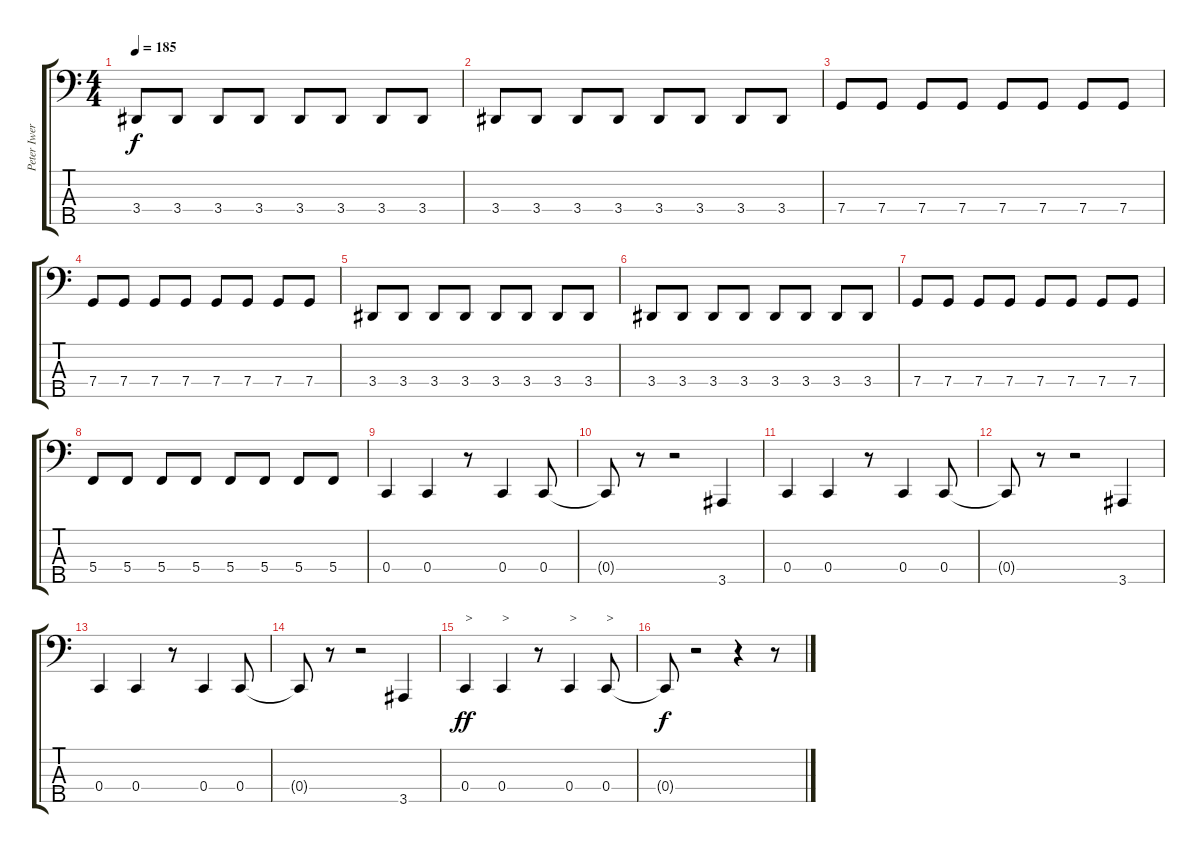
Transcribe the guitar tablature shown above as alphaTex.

\track ("Peter Iwers" "Peter Iwer") {instrument electricbassfinger}
\staff {score tabs}
\tuning (Eb2 Bb1 F1 C1 G0) {hide}
\ts (4 4)
\tempo 185
\clef f4
\ks c
3.4.8{dy f} 3.4.8 3.4.8 3.4.8 3.4.8 3.4.8 3.4.8 3.4.8 |
3.4.8 3.4.8 3.4.8 3.4.8 3.4.8 3.4.8 3.4.8 3.4.8 |
7.4.8 7.4.8 7.4.8 7.4.8 7.4.8 7.4.8 7.4.8 7.4.8 |
7.4.8 7.4.8 7.4.8 7.4.8 7.4.8 7.4.8 7.4.8 7.4.8 |
3.4.8 3.4.8 3.4.8 3.4.8 3.4.8 3.4.8 3.4.8 3.4.8 |
3.4.8 3.4.8 3.4.8 3.4.8 3.4.8 3.4.8 3.4.8 3.4.8 |
7.4.8 7.4.8 7.4.8 7.4.8 7.4.8 7.4.8 7.4.8 7.4.8 |
5.4.8 5.4.8 5.4.8 5.4.8 5.4.8 5.4.8 5.4.8 5.4.8 |
0.4.4 0.4.4 r.8 0.4.4 0.4.8 |
0.4{t}.8 r.8 r.2 3.5.4 |
0.4.4 0.4.4 r.8 0.4.4 0.4.8 |
0.4{t}.8 r.8 r.2 3.5.4 |
0.4.4 0.4.4 r.8 0.4.4 0.4.8 |
0.4{t}.8 r.8 r.2 3.5.4 |
0.4.4{txt ">" dy ff} 0.4.4{txt ">"} r.8 0.4.4{txt ">"} 0.4.8{txt ">"} |
0.4{t}.8{dy f} r.2 r.4 r.8
